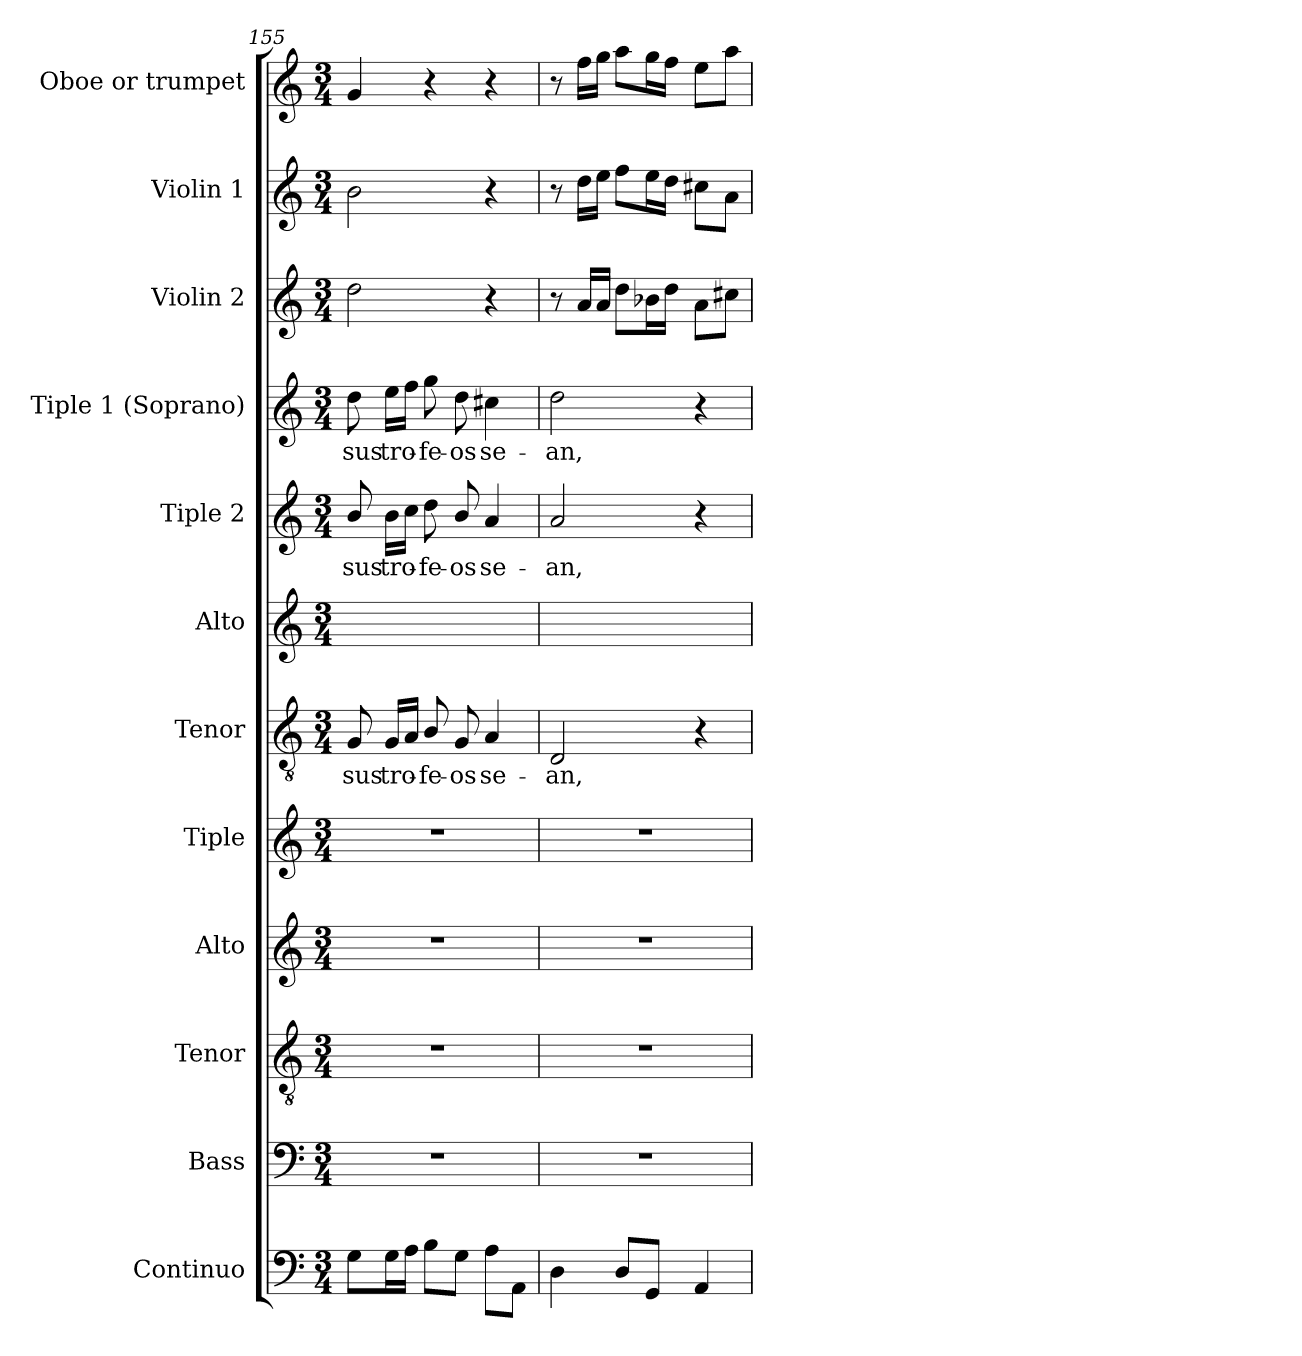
**kern	**kern	**kern	**kern	**kern	**kern	**text	**kern	**kern	**text	**kern	**text	**kern	**kern	**kern
*part12	*part11	*part10	*part9	*part8	*part7	*part7	*part6	*part5	*part5	*part4	*part4	*part3	*part2	*part1
*staff12	*staff11	*staff10	*staff9	*staff8	*staff7	*staff7	*staff6	*staff5	*staff5	*staff4	*staff4	*staff3	*staff2	*staff1
*I"Continuo	*I"Bass	*I"Tenor	*I"Alto	*I"Tiple	*I"Tenor	*	*I"Alto	*I"Tiple 2	*	*I"Tiple 1 (Soprano)	*	*I"Violin 2	*I"Violin 1	*I"Oboe or trumpet
*	*I'B.	*I'T.	*I'A.	*	*I'T.	*	*I'A.	*	*	*I'S1.	*	*I'Vln. 2	*I'Vln. 1	*I'Ob.
*clefF4	*clefF4	*clefGv2	*clefG2	*clefG2	*clefGv2	*	*clefG2	*clefG2	*	*clefG2	*	*clefG2	*clefG2	*clefG2
*	*	*ITrd7c12	*	*	*ITrd7c12	*	*	*	*	*	*	*	*	*
*k[]	*k[]	*k[]	*k[]	*k[]	*k[]	*	*k[]	*k[]	*	*k[]	*	*k[]	*k[]	*k[]
*C:	*C:	*C:	*C:	*C:	*C:	*	*C:	*C:	*	*C:	*	*C:	*C:	*C:
*M3/4	*M3/4	*M3/4	*M3/4	*M3/4	*M3/4	*	*M3/4	*M3/4	*	*M3/4	*	*M3/4	*M3/4	*M3/4
=155	=155	=155	=155	=155	=155	=155	=155	=155	=155	=155	=155	=155	=155	=155
!	!LO:N:vis=1	!LO:N:vis=1	!LO:N:vis=1	!LO:N:vis=1	!	!	!	!	!	!	!	!	!	!
!	!	!	!	!	!	!LO:LY:b:color=#000000	!LO:N:vis=1	!	!	!	!	!	!	!
!	!	!	!	!	!	!	!	!	!LO:LY:b:color=#000000	!	!	!	!	!
!	!	!	!	!	!	!	!	!	!	!	!LO:LY:b:color=#000000	!	!	!
8Gi\L	2.r	2.r	2.r	2.r	8GGi/	sus	2.ryy	8bi/	sus	8ddi\	sus	2ddi\	2bi\	4gi/
!	!	!	!	!	!	!LO:LY:b:color=#000000	!	!	!	!	!	!	!	!
!	!	!	!	!	!	!	!	!	!LO:LY:b:color=#000000	!	!	!	!	!
!	!	!	!	!	!	!	!	!	!	!	!LO:LY:b:color=#000000	!	!	!
16Gi\L	.	.	.	.	16GGi/LL	tro-	.	16bi\LL	tro-	16eei\LL	tro-	.	.	.
16Ai\JJ	.	.	.	.	16AAi/JJ	.	.	16cci\JJ	.	16ffi\JJ	.	.	.	.
!	!	!	!	!	!	!LO:LY:b:color=#000000	!	!	!	!	!	!	!	!
!	!	!	!	!	!	!	!	!	!LO:LY:b:color=#000000	!	!	!	!	!
!	!	!	!	!	!	!	!	!	!	!	!LO:LY:b:color=#000000	!	!	!
8Bi\L	.	.	.	.	8BBi/	-fe-	.	8ddi\	-fe-	8ggi\	-fe-	.	.	4r
!	!	!	!	!	!	!LO:LY:b:color=#000000	!	!	!	!	!	!	!	!
!	!	!	!	!	!	!	!	!	!LO:LY:b:color=#000000	!	!	!	!	!
!	!	!	!	!	!	!	!	!	!	!	!LO:LY:b:color=#000000	!	!	!
8Gi\J	.	.	.	.	8GGi/	-os	.	8bi/	-os	8ddi\	-os	.	.	.
!	!	!	!	!	!	!LO:LY:b:color=#000000	!	!	!	!	!	!	!	!
!	!	!	!	!	!	!	!	!	!LO:LY:b:color=#000000	!	!	!	!	!
!	!	!	!	!	!	!	!	!	!	!	!LO:LY:b:color=#000000	!	!	!
8Ai\L	.	.	.	.	4AAi/	se-	.	4ai/	se-	4cc#Xi\	se-	4r	4r	4r
8AAi\J	.	.	.	.	.	.	.	.	.	.	.	.	.	.
!!LO:LB:g=z
=156	=156	=156	=156	=156	=156	=156	=156	=156	=156	=156	=156	=156	=156	=156
!	!LO:N:vis=1	!LO:N:vis=1	!LO:N:vis=1	!LO:N:vis=1	!	!	!	!	!	!	!	!	!	!
!	!	!	!	!	!	!LO:LY:b:color=#000000	!LO:N:vis=1	!	!	!	!	!	!	!
!	!	!	!	!	!	!	!	!	!LO:LY:b:color=#000000	!	!	!	!	!
!	!	!	!	!	!	!	!	!	!	!	!LO:LY:b:color=#000000	!	!	!
4Di\	2.r	2.r	2.r	2.r	2DDi/	-an,	2.ryy	2ai/	-an,	2ddi\	-an,	8r	8r	8r
.	.	.	.	.	.	.	.	.	.	.	.	16ai/LL	16ddi\LL	16ffi\LL
.	.	.	.	.	.	.	.	.	.	.	.	16ai/JJ	16eei\JJ	16ggi\JJ
8Di/L	.	.	.	.	.	.	.	.	.	.	.	8ddi\L	8ffi\L	8aai\L
8GGi/J	.	.	.	.	.	.	.	.	.	.	.	16b-Xi\L	16eei\L	16ggi\L
.	.	.	.	.	.	.	.	.	.	.	.	16ddi\JJ	16ddi\JJ	16ffi\JJ
4AAi/	.	.	.	.	4r	.	.	4r	.	4r	.	8ai\L	8cc#Xi\L	8eei\L
.	.	.	.	.	.	.	.	.	.	.	.	8cc#Xi\J	8ai\J	8aai\J
=	=	=	=	=	=	=	=	=	=	=	=	=	=	=
*-	*-	*-	*-	*-	*-	*-	*-	*-	*-	*-	*-	*-	*-	*-
